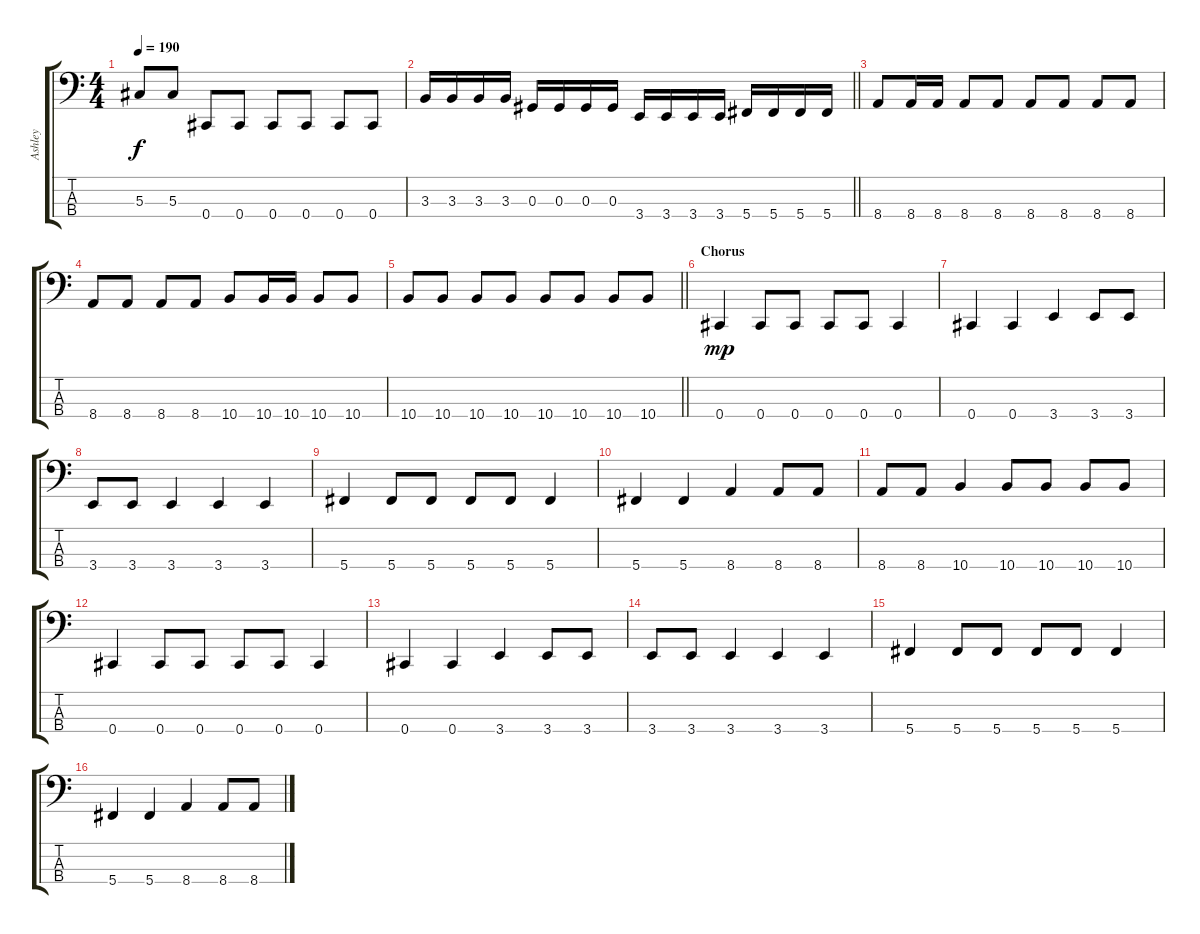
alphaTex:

\track ("Ashley" "Ashley") {instrument electricbasspick}
\staff {score tabs}
\tuning (Gb2 Db2 Ab1 Db1) {hide}
\ts (4 4)
\tempo 190
\clef f4
\ks c
5.3.8{dy f} 5.3.8 0.4.8 0.4.8 0.4.8 0.4.8 0.4.8 0.4.8 |
\barLineRight lightlight
3.3.16 3.3.16 3.3.16 3.3.16 0.3.16 0.3.16 0.3.16 0.3.16 3.4.16 3.4.16 3.4.16 3.4.16 5.4.16 5.4.16 5.4.16 5.4.16 |
\section ("" "")
8.4.8 8.4.16 8.4.16 8.4.8 8.4.8 8.4.8 8.4.8 8.4.8 8.4.8 |
8.4.8 8.4.8 8.4.8 8.4.8 10.4.8 10.4.16 10.4.16 10.4.8 10.4.8 |
\barLineRight lightlight
10.4.8 10.4.8 10.4.8 10.4.8 10.4.8 10.4.8 10.4.8 10.4.8 |
\section ("" "Chorus")
0.4.4{dy mp} 0.4.8 0.4.8 0.4.8 0.4.8 0.4.4 |
0.4.4 0.4.4 3.4.4 3.4.8 3.4.8 |
3.4.8 3.4.8 3.4.4 3.4.4 3.4.4 |
5.4.4 5.4.8 5.4.8 5.4.8 5.4.8 5.4.4 |
5.4.4 5.4.4 8.4.4 8.4.8 8.4.8 |
8.4.8 8.4.8 10.4.4 10.4.8 10.4.8 10.4.8 10.4.8 |
0.4.4 0.4.8 0.4.8 0.4.8 0.4.8 0.4.4 |
0.4.4 0.4.4 3.4.4 3.4.8 3.4.8 |
3.4.8 3.4.8 3.4.4 3.4.4 3.4.4 |
5.4.4 5.4.8 5.4.8 5.4.8 5.4.8 5.4.4 |
5.4.4 5.4.4 8.4.4 8.4.8 8.4.8
